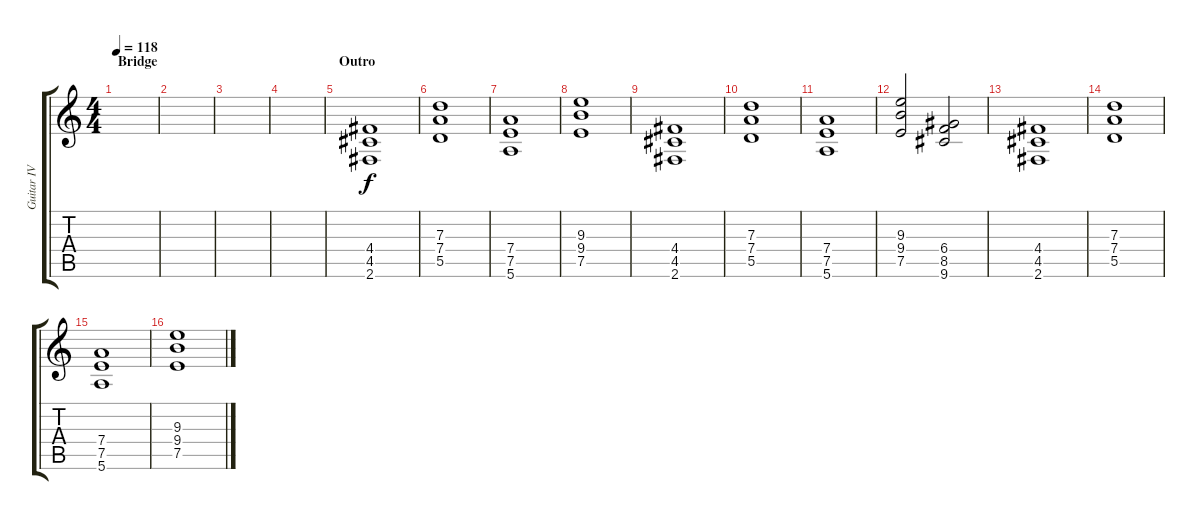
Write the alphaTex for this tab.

\track ("Guitar IV" "Guitar IV") {instrument distortionguitar}
\staff {score tabs}
\tuning (E4 B3 G3 D3 A2 E2) {hide}
\ts (4 4)
\section ("" "Bridge")
\tempo 118
\clef g2
\ks c
|
|
|
|
\section ("" "Outro")
(4.4 4.5 2.6).1 |
(7.3 7.4 5.5).1 |
(7.4 7.5 5.6).1 |
(9.3 9.4 7.5).1 |
(4.4 4.5 2.6).1 |
(7.3 7.4 5.5).1 |
(7.4 7.5 5.6).1 |
(9.3 9.4 7.5).2 (6.4 8.5 9.6).2 |
(4.4 4.5 2.6).1 |
(7.3 7.4 5.5).1 |
(7.4 7.5 5.6).1 |
(9.3 9.4 7.5).1
